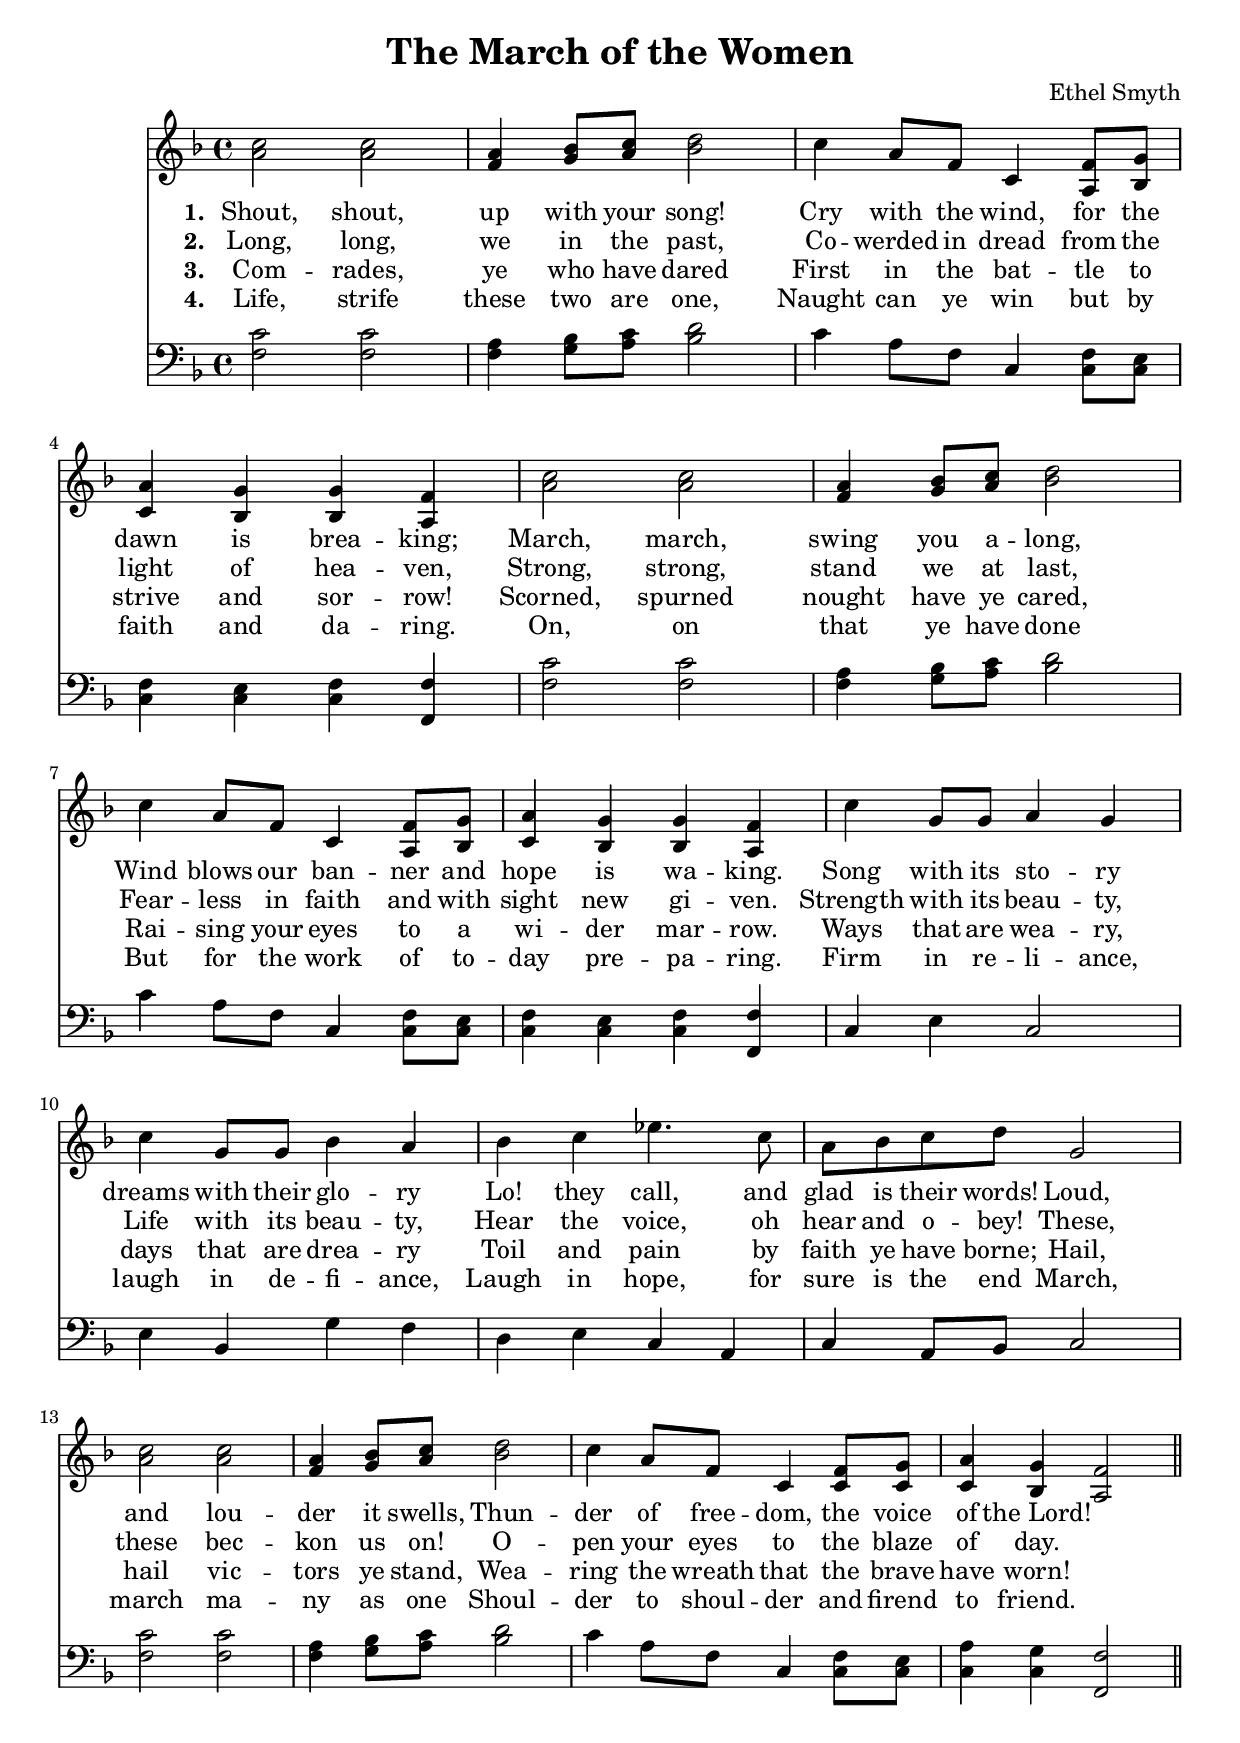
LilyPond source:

\header {
  title = "The March of the Women"
  composer = "Ethel Smyth"
}

\score {
<<
  \new Staff {
    \new Voice = "one" {
    \clef treble \time 4/4 \key f \major 
      \relative c'' {
    <a c>2 <a c> | 
    <f a>4 <g bes>8 <a c> <bes d>2 | 
    c4 a8 f c4 <a f'>8 <bes g'> |
    <c a'>4 <bes g'> <bes g'> <a f'> | 
    <a' c>2 <a c> | 
    <f a>4 <g bes>8 <a c> <bes d>2 | 
    c4 a8 f c4 <a f'>8 <bes g'> | 
    <c a'>4 <bes g'> <bes g'> <a f'> | 
    c'4 g8 g a4 g  | 
    c4 g8 g bes4 a | 
    bes4 c ees4. c8  | 
    a8 bes c d g,2 | 
    <a c>2 <a c> |
    <f a>4 <g bes>8 <a c> <bes d>2 | 
    c4 a8 f c4 <c f>8 <c g'> |
    <c a'>4 <bes g'> <a f'>2 \bar "||"
      }
    }
   
  }
   \new Lyrics \lyricsto "one" {
   \set stanza = #"1. "
      Shout, shout, up with your song! 
      Cry with the wind, for the dawn is brea -- king;
      March, march, swing you a -- long,
      Wind blows our ban -- ner and hope is wa -- king.
      Song with its sto -- ry
      dreams with their glo -- ry 
      Lo! they call, and glad is their words! 
      Loud, and lou -- der it swells, 
      Thun -- der of free -- dom, the voice of "the Lord!"
    }
    \new Lyrics \lyricsto "one" {
    \set stanza = #"2. "
      Long, long, we in the past, 
      Co -- werded in dread from the light of hea -- ven,
      Strong, strong, stand we at last, 
      Fear -- less in faith and with sight new gi -- ven.
      Strength with its beau -- ty, Life with its beau -- ty,
      Hear the voice, oh hear and o -- bey!
      These, these bec -- kon us on! 
      O -- pen your eyes to the blaze of day.  
    }
    \new Lyrics \lyricsto "one" {
    \set stanza = #"3. "
      Com -- rades, ye who have dared
      First in the bat -- tle to strive and sor -- row! 
      Scorned, spurned nought have ye cared,
      Rai -- sing your eyes to a wi -- der mar -- row. 
      Ways that are wea -- ry, days that are drea -- ry
      Toil and pain by faith ye have borne; 
      Hail, hail vic -- tors ye stand, 
      Wea -- ring the wreath that the brave have worn! 
    }
    \new Lyrics \lyricsto "one" {
    \set stanza = #"4. "
      Life, strife these two are one, 
      Naught can ye win but by faith and da -- ring. 
      On, on that ye have done 
      But for the work of to -- day pre -- pa -- ring. 
      Firm in re -- li -- ance, laugh in de -- fi -- ance, 
      Laugh in hope, for sure is the end 
      March, march ma -- ny as one 
      Shoul -- der to shoul -- der and firend to friend. 
    }


\new Staff {
  \clef bass \time 4/4 \key f \major
  \relative c {
    <f c'>2 <f c'> | 
    <f a>4 <g bes>8 <a c> <bes d>2 | 
    c4 a8 f c4 <c f>8 <c e> | 
    <c f>4 <c e> <c f> <f, f'> | 
    <f' c'>2 <f c'> | 
    <f a>4 <g bes>8 <a c> <bes d>2 | 
    c4 a8 f c4 <c f>8 <c e> | 
    <c f>4 <c e> <c f> <f, f'> |
    c'4 e c2 | 
    e4 bes g' f | 
    d4 e c4 a  |  
    c4 a8 bes c2 | 
    <f c'>2 <f c'> | 
    <f a>4 <g bes>8 <a c> <bes d>2 | 
    c4 a8 f c4 <c f>8 <c e> | 
    <c a'>4 <c g'> <f, f'>2 | 


  }
}
>>
  \layout {}
  \midi {}
}